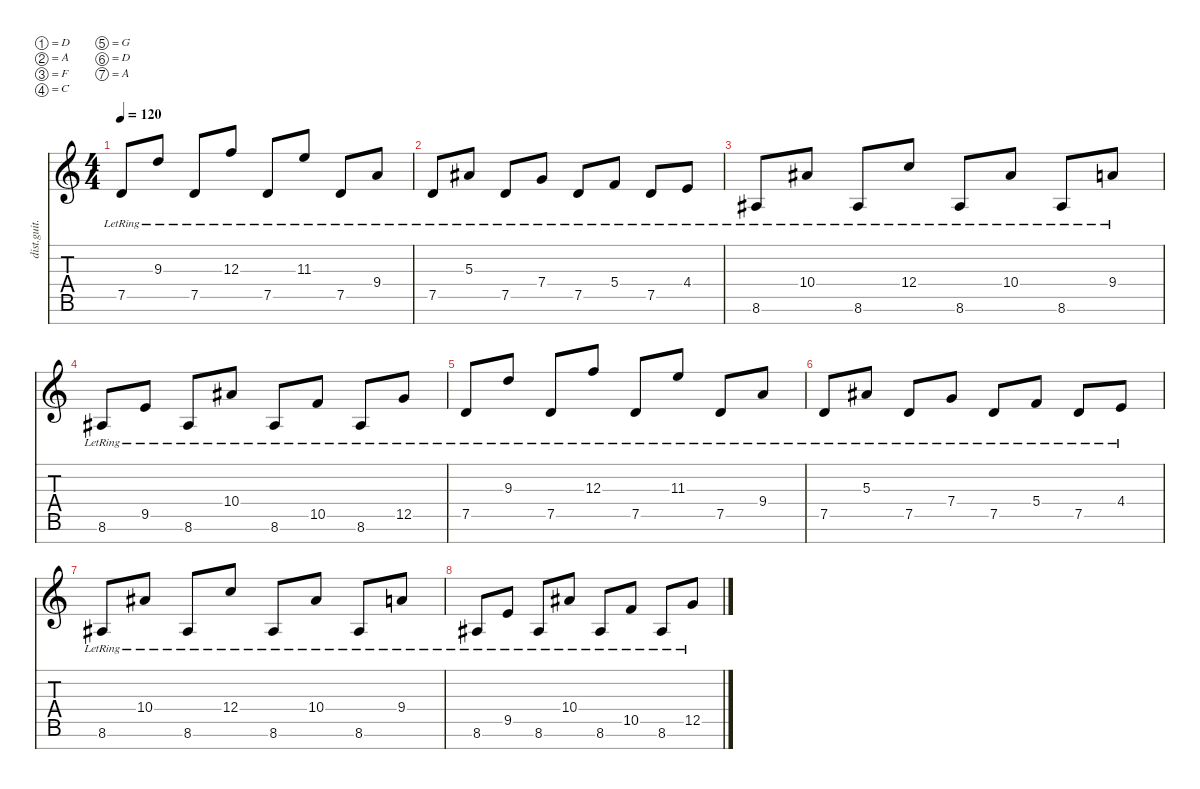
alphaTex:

\defaultSystemsLayout 4
\hideDynamics
\bracketExtendMode nobrackets
\otherSystemsTrackNameOrientation horizontal
\track ("Guitar 2" "dist.guit.") {instrument distortionguitar}
\staff {score tabs}
\tuning (D4 A3 F3 C3 G2 D2 A1)
\ts (4 4)
\tempo 120
\clef g2
\ks c
7.5{lr}.8{dy f beam Up} 9.3{lr}.8{beam Up} 7.5{lr}.8{beam Up} 12.3{lr}.8{beam Up} 7.5{lr}.8{beam Up} 11.3{lr}.8{beam Up} 7.5{lr}.8{beam Up} 9.4{lr}.8{beam Up} |
7.5{lr}.8{beam Up} 5.3{lr acc #}.8{beam Up} 7.5{lr}.8{beam Up} 7.4{lr}.8{beam Up} 7.5{lr}.8{beam Up} 5.4{lr}.8{beam Up} 7.5{lr}.8{beam Up} 4.4{lr}.8{beam Up} |
8.6{lr acc #}.8{beam Up} 10.4{lr acc #}.8{beam Up} 8.6{lr acc #}.8{beam Up} 12.4{lr}.8{beam Up} 8.6{lr acc #}.8{beam Up} 10.4{lr acc #}.8{beam Up} 8.6{lr acc #}.8{beam Up} 9.4{lr}.8{beam Up} |
8.6{lr acc #}.8{beam Up} 9.5{lr}.8{beam Up} 8.6{lr acc #}.8{beam Up} 10.4{lr acc #}.8{beam Up} 8.6{lr acc #}.8{beam Up} 10.5{lr}.8{beam Up} 8.6{lr acc #}.8{beam Up} 12.5{lr}.8{beam Up} |
7.5{lr}.8{beam Up} 9.3{lr}.8{beam Up} 7.5{lr}.8{beam Up} 12.3{lr}.8{beam Up} 7.5{lr}.8{beam Up} 11.3{lr}.8{beam Up} 7.5{lr}.8{beam Up} 9.4{lr}.8{beam Up} |
7.5{lr}.8{beam Up} 5.3{lr acc #}.8{beam Up} 7.5{lr}.8{beam Up} 7.4{lr}.8{beam Up} 7.5{lr}.8{beam Up} 5.4{lr}.8{beam Up} 7.5{lr}.8{beam Up} 4.4{lr}.8{beam Up} |
8.6{lr acc #}.8{beam Up} 10.4{lr acc #}.8{beam Up} 8.6{lr acc #}.8{beam Up} 12.4{lr}.8{beam Up} 8.6{lr acc #}.8{beam Up} 10.4{lr acc #}.8{beam Up} 8.6{lr acc #}.8{beam Up} 9.4{lr}.8{beam Up} |
8.6{lr acc #}.8{beam Up} 9.5{lr}.8{beam Up} 8.6{lr acc #}.8{beam Up} 10.4{lr acc #}.8{beam Up} 8.6{lr acc #}.8{beam Up} 10.5{lr}.8{beam Up} 8.6{lr acc #}.8{beam Up} 12.5{lr}.8{beam Up}
